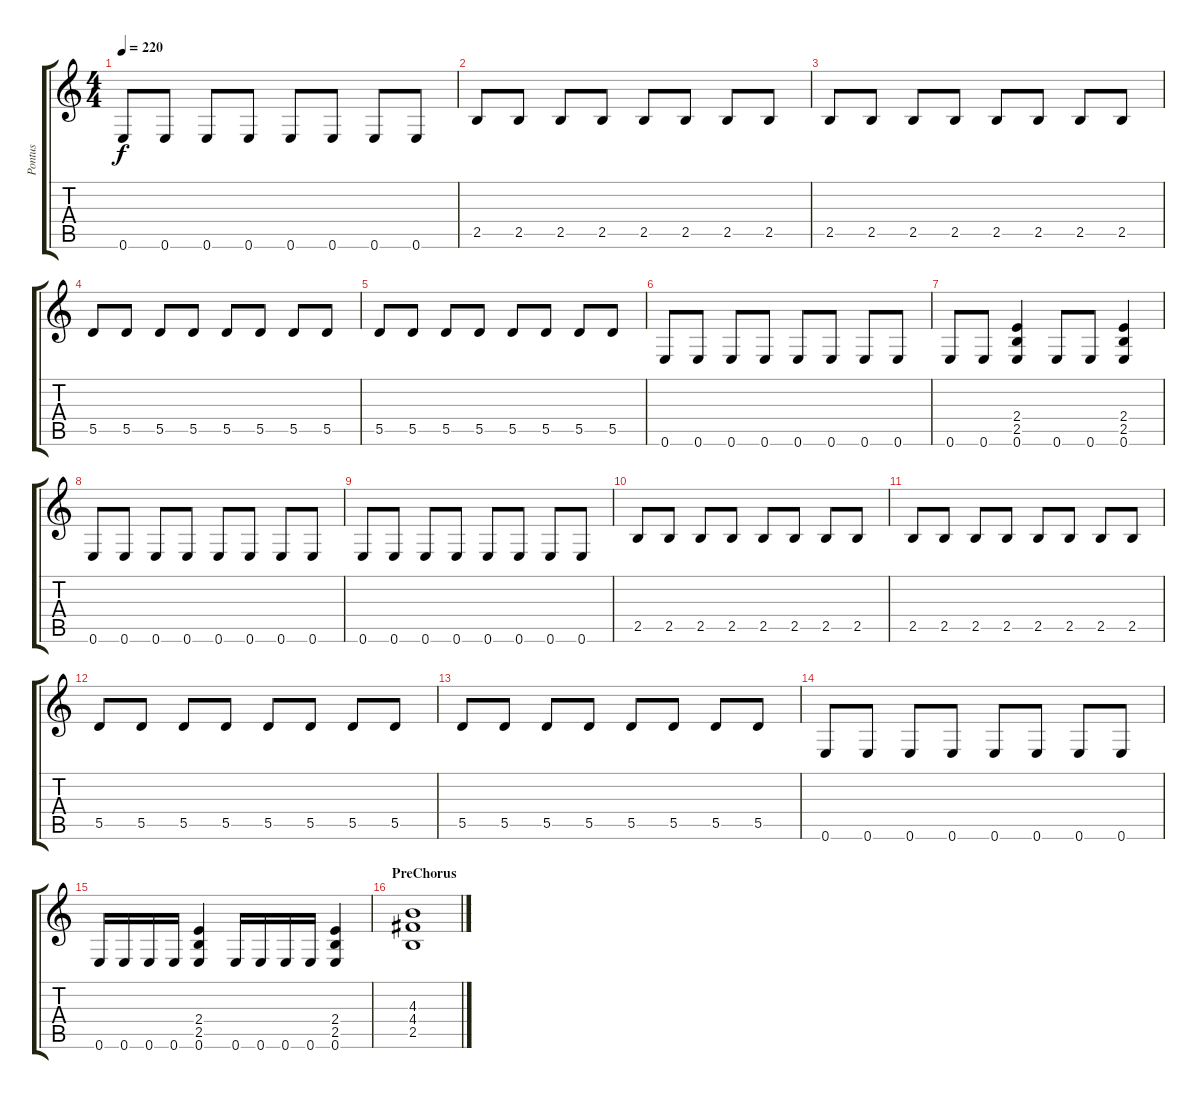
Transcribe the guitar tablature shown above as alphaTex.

\track ("Pontus" "Pontus") {instrument distortionguitar}
\staff {score tabs}
\tuning (E4 B3 G3 D3 A2 E2) {hide}
\ts (4 4)
\tempo 220
\clef g2
\ks c
0.6.8{dy f} 0.6.8 0.6.8 0.6.8 0.6.8 0.6.8 0.6.8 0.6.8 |
2.5.8 2.5.8 2.5.8 2.5.8 2.5.8 2.5.8 2.5.8 2.5.8 |
2.5.8 2.5.8 2.5.8 2.5.8 2.5.8 2.5.8 2.5.8 2.5.8 |
5.5.8 5.5.8 5.5.8 5.5.8 5.5.8 5.5.8 5.5.8 5.5.8 |
5.5.8 5.5.8 5.5.8 5.5.8 5.5.8 5.5.8 5.5.8 5.5.8 |
0.6.8 0.6.8 0.6.8 0.6.8 0.6.8 0.6.8 0.6.8 0.6.8 |
0.6.8 0.6.8 (2.4 2.5 0.6).4 0.6.8 0.6.8 (2.4 2.5 0.6).4 |
0.6.8 0.6.8 0.6.8 0.6.8 0.6.8 0.6.8 0.6.8 0.6.8 |
0.6.8 0.6.8 0.6.8 0.6.8 0.6.8 0.6.8 0.6.8 0.6.8 |
2.5.8 2.5.8 2.5.8 2.5.8 2.5.8 2.5.8 2.5.8 2.5.8 |
2.5.8 2.5.8 2.5.8 2.5.8 2.5.8 2.5.8 2.5.8 2.5.8 |
5.5.8 5.5.8 5.5.8 5.5.8 5.5.8 5.5.8 5.5.8 5.5.8 |
5.5.8 5.5.8 5.5.8 5.5.8 5.5.8 5.5.8 5.5.8 5.5.8 |
0.6.8 0.6.8 0.6.8 0.6.8 0.6.8 0.6.8 0.6.8 0.6.8 |
0.6.16 0.6.16 0.6.16 0.6.16 (2.4 2.5 0.6).4 0.6.16 0.6.16 0.6.16 0.6.16 (2.4 2.5 0.6).4 |
\section ("" "PreChorus")
(4.3 4.4 2.5).1
